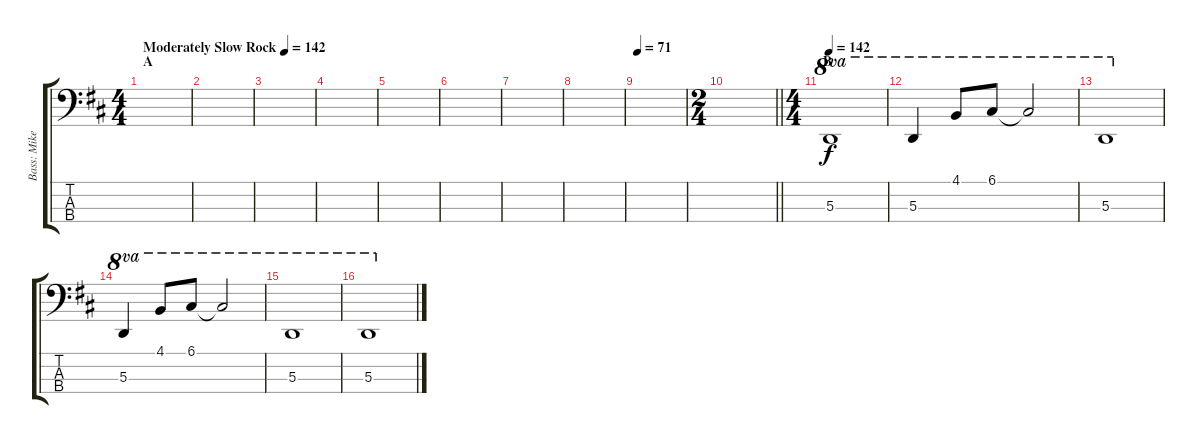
\track ("Bass: Mike" "Bass: Mike") {instrument electricbassfinger}
\staff {score tabs}
\tuning (G2 D2 A1 E1) {hide}
\ts (4 4)
\section ("" "A")
\tempo (142 "Moderately Slow Rock")
\clef f4
\ks d
|
|
|
|
|
|
|
|
\tempo 71
|
\ts (2 4)
\barLineRight lightlight
|
\ts (4 4)
\section ("" "B")
\tempo 142
5.3.1{ot 8va} |
5.3.4{ot 8va} 4.1.8{ot 8va} 6.1.8{ot 8va} 6.1{t}.2{ot 8va} |
5.3.1{ot 8va} |
5.3.4{ot 8va} 4.1.8{ot 8va} 6.1.8{ot 8va} 6.1{t}.2{ot 8va} |
5.3.1{ot 8va} |
5.3.1{ot 8va}
